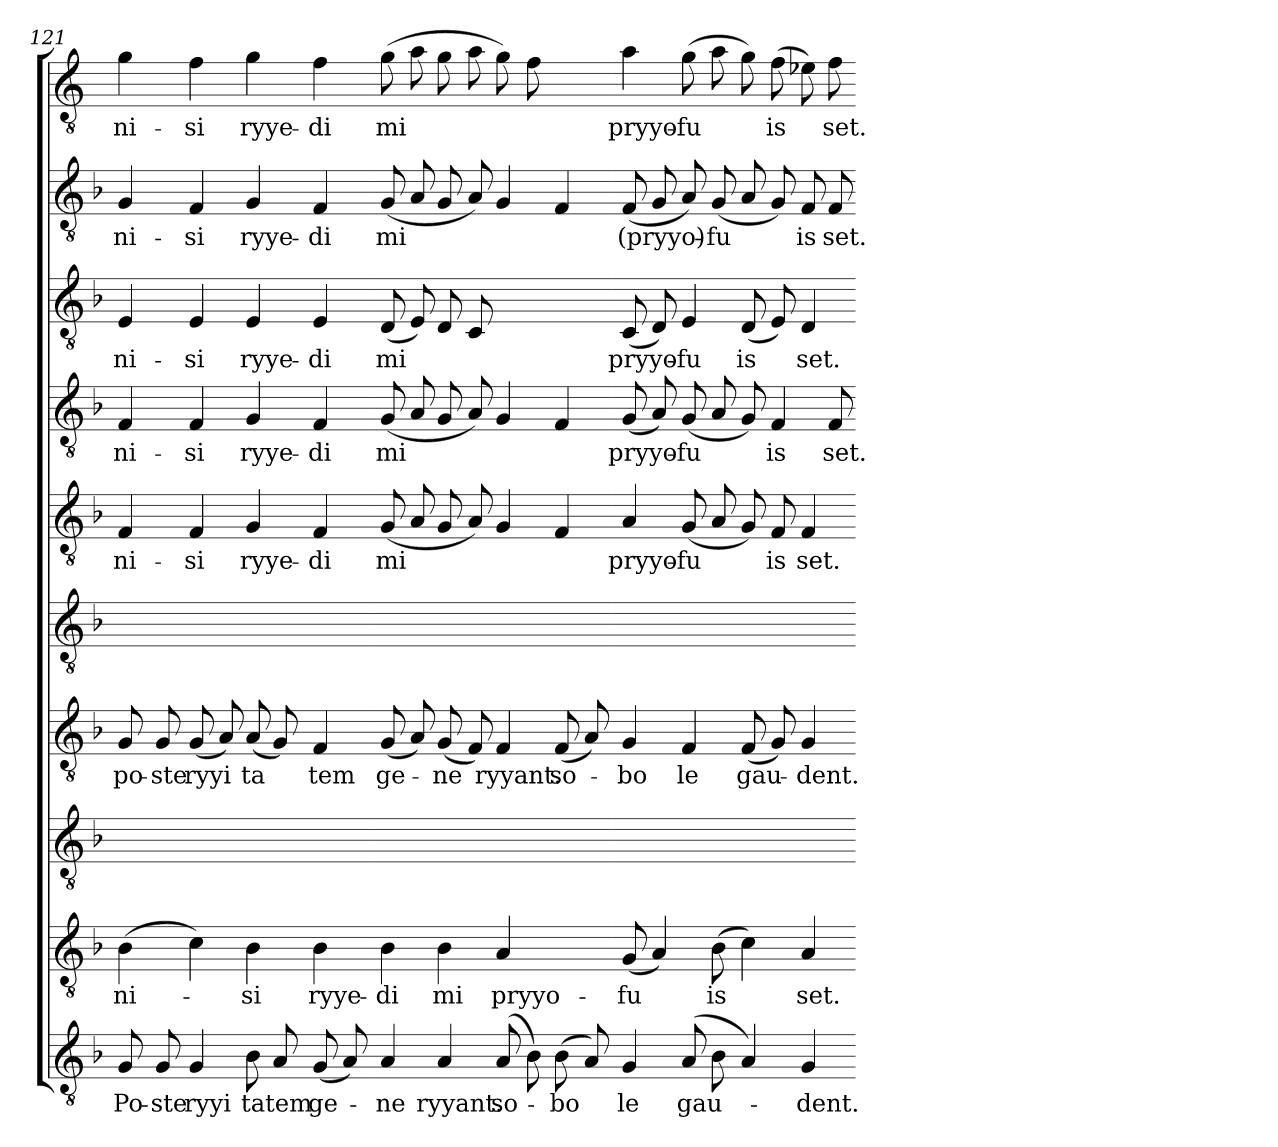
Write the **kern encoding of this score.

**kern	**text	**kern	**text	**kern	**kern	**text	**kern	**kern	**text	**kern	**text	**kern	**text	**kern	**text	**kern	**text
*part10	*part10	*part9	*part9	*part8	*part7	*part7	*part6	*part5	*part5	*part4	*part4	*part3	*part3	*part2	*part2	*part1	*part1
*staff10	*staff10	*staff9	*staff9	*staff8	*staff7	*staff7	*staff6	*staff5	*staff5	*staff4	*staff4	*staff3	*staff3	*staff2	*staff2	*staff1	*staff1
*clefGv2	*	*clefGv2	*	*clefGv2	*clefGv2	*	*clefGv2	*clefGv2	*	*clefGv2	*	*clefGv2	*	*clefGv2	*	*clefGv2	*
*k[b-]	*	*k[b-]	*	*k[b-]	*k[b-]	*	*k[b-]	*k[b-]	*	*k[b-]	*	*k[b-]	*	*k[b-]	*	*k[]	*
=121	=121	=121	=121	=121	=121	=121	=121	=121	=121	=121	=121	=121	=121	=121	=121	=121	=121
8G	Po-	(4B-	ni-	1ryy	8G	po-	1ryy	4F	ni-	4F	ni-	4E	ni-	4G	ni-	4g	ni-
8G	ste	.	.	.	8G	ste	.	.	.	.	.	.	.	.	.	.	.
4G	ryyi	4c)	.	.	(8G	ryyi	.	4F	-si	4F	-si	4E	-si	4F	-si	4f	-si
.	.	.	.	.	8A)	.	.	.	.	.	.	.	.	.	.	.	.
8B-	ta	4B-	-si	.	(8A	ta	.	4G	ryye-	4G	ryye-	4E	ryye-	4G	ryye-	4g	ryye-
8A	-tem	.	.	.	8G)	.	.	.	.	.	.	.	.	.	.	.	.
(8G	ge-	4B-	ryye-	.	4F	-tem	.	4F	di	4F	di	4E	di	4F	di	4f	di
8A)	.	.	.	.	.	.	.	.	.	.	.	.	.	.	.	.	.
=122-	=122-	=122-	=122-	=122-	=122-	=122-	=122-	=122-	=122-	=122-	=122-	=122-	=122-	=122-	=122-	=122-	=122-
4A	ne	4B-	di	1ryy	(8G	ge-	1ryy	(8G	-mi	(8G	-mi	(8D	-mi	(8G	-mi	(8g	-mi
.	.	.	.	.	8A)	.	.	8A	.	8A	.	8E)	.	8A	.	8a	.
4A	-ryyant.	4B-	-mi	.	(8G	ne	.	8G	.	8G	.	8D	.	8G	.	8g	.
.	.	.	.	.	8F)	.	.	8A)	.	8A)	.	8C	.	8A)	.	8a	.
(8A	so-	4A	pryyo-	.	4F	-ryyant.	.	4G	.	4G	.	2ryy	.	4G	.	8g)	.
8B-)	.	.	.	.	.	.	.	.	.	.	.	.	.	.	.	8f	.
(8B-	bo	4ryy	.	.	(8F	so-	.	4F	.	4F	.	.	.	4F	.	4ryy	.
8A)	.	.	.	.	8A)	.	.	.	.	.	.	.	.	.	.	.	.
=123-	=123-	=123-	=123-	=123-	=123-	=123-	=123-	=123-	=123-	=123-	=123-	=123-	=123-	=123-	=123-	=123-	=123-
4G	-le	(8G	fu	1ryy	4G	bo	1ryy	4A	pryyo-	(8G	pryyo-	(8C	pryyo-	(8F	(pryyo)-	4a	pryyo-
.	.	4A)	.	.	.	.	.	.	.	8A)	.	8D)	.	8G	.	.	.
(8A	gau-	.	.	.	4F	-le	.	(8G	fu	(8G	fu	4E	fu	8A)	.	(8g	fu
8B-	.	(8B-	is	.	.	.	.	8A	.	8A	.	.	.	(8G	fu	8a	.
4A)	.	4c)	.	.	(8F	gau-	.	8G)	.	8G)	.	(8D	is	8A	.	8g)	.
.	.	.	.	.	8G)	.	.	8F	is	4F	is	8E)	.	8G)	.	(8f	is
4G	-dent.	4A	-set.	.	4G	-dent.	.	4F	-set.	.	.	4D	-set.	8F	is	8e-)	.
.	.	.	.	.	.	.	.	.	.	8F	-set.	.	.	8F	-set.	8f	-set.
=-	=-	=-	=-	=-	=-	=-	=-	=-	=-	=-	=-	=-	=-	=-	=-	=-	=-
*-	*-	*-	*-	*-	*-	*-	*-	*-	*-	*-	*-	*-	*-	*-	*-	*-	*-
